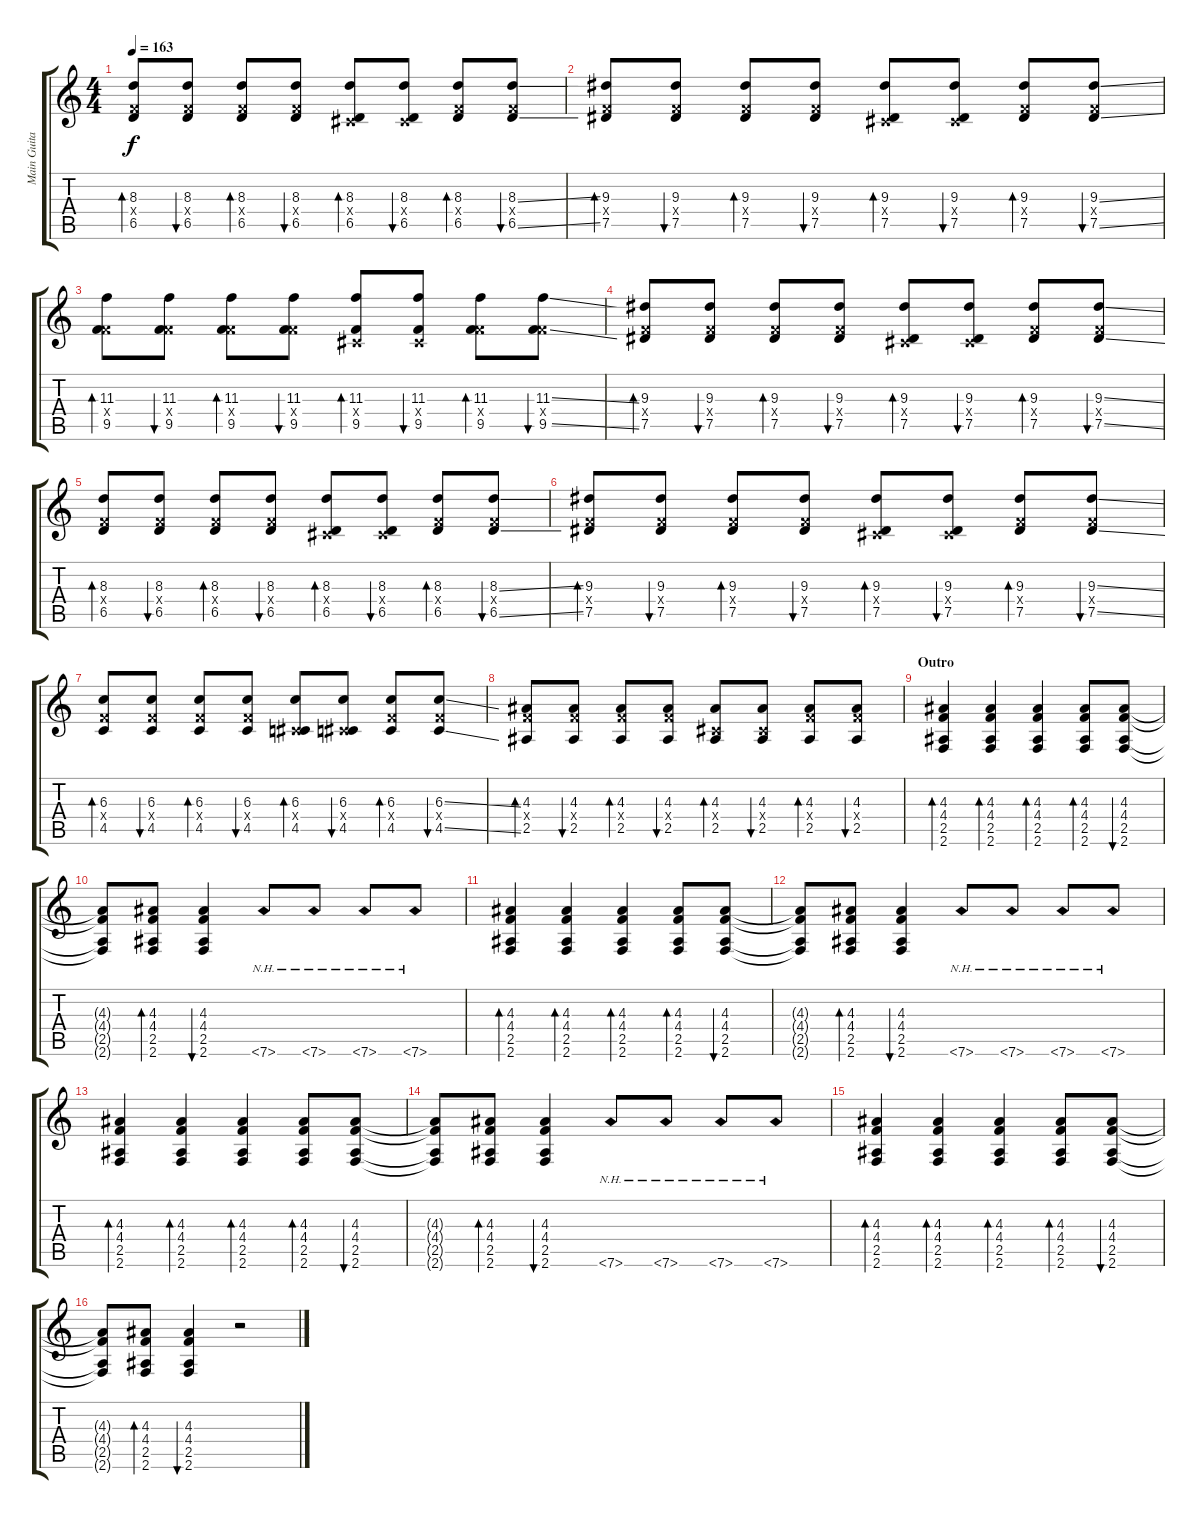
\track ("Main Guitar" "Main Guita") {instrument overdrivenguitar}
\staff {score tabs}
\tuning (Eb4 Bb3 Gb3 Db3 Ab2 Eb2) {hide}
\ts (4 4)
\tempo 163
\clef g2
\ks c
(8.3 4.4{x} 6.5).8{bd 60 dy f} (8.3 4.4{x} 6.5).8{bu 60} (8.3 4.4{x} 6.5).8{bd 60} (8.3 4.4{x} 6.5).8{bu 60} (8.3 0.4{x} 6.5).8{bd 60} (8.3 0.4{x} 6.5).8{bu 60} (8.3 4.4{x} 6.5).8{bd 60} (8.3{ss} 4.4{x} 6.5{ss}).8{bu 60} |
(9.3 4.4{x} 7.5).8{bd 60} (9.3 4.4{x} 7.5).8{bu 60} (9.3 4.4{x} 7.5).8{bd 60} (9.3 4.4{x} 7.5).8{bu 60} (9.3 0.4{x} 7.5).8{bd 60} (9.3 0.4{x} 7.5).8{bu 60} (9.3 4.4{x} 7.5).8{bd 60} (9.3{ss} 4.4{x} 7.5{ss}).8{bu 60} |
(11.3 4.4{x} 9.5).8{bd 60} (11.3 4.4{x} 9.5).8{bu 60} (11.3 4.4{x} 9.5).8{bd 60} (11.3 4.4{x} 9.5).8{bu 60} (11.3 0.4{x} 9.5).8{bd 60} (11.3 0.4{x} 9.5).8{bu 60} (11.3 4.4{x} 9.5).8{bd 60} (11.3{ss} 4.4{x} 9.5{ss}).8{bu 60} |
(9.3 4.4{x} 7.5).8{bd 60} (9.3 4.4{x} 7.5).8{bu 60} (9.3 4.4{x} 7.5).8{bd 60} (9.3 4.4{x} 7.5).8{bu 60} (9.3 0.4{x} 7.5).8{bd 60} (9.3 0.4{x} 7.5).8{bu 60} (9.3 4.4{x} 7.5).8{bd 60} (9.3{ss} 4.4{x} 7.5{ss}).8{bu 60} |
(8.3 4.4{x} 6.5).8{bd 60} (8.3 4.4{x} 6.5).8{bu 60} (8.3 4.4{x} 6.5).8{bd 60} (8.3 4.4{x} 6.5).8{bu 60} (8.3 0.4{x} 6.5).8{bd 60} (8.3 0.4{x} 6.5).8{bu 60} (8.3 4.4{x} 6.5).8{bd 60} (8.3{ss} 4.4{x} 6.5{ss}).8{bu 60} |
(9.3 4.4{x} 7.5).8{bd 60} (9.3 4.4{x} 7.5).8{bu 60} (9.3 4.4{x} 7.5).8{bd 60} (9.3 4.4{x} 7.5).8{bu 60} (9.3 0.4{x} 7.5).8{bd 60} (9.3 0.4{x} 7.5).8{bu 60} (9.3 4.4{x} 7.5).8{bd 60} (9.3{ss} 4.4{x} 7.5{ss}).8{bu 60} |
(6.3 4.4{x} 4.5).8{bd 60} (6.3 4.4{x} 4.5).8{bu 60} (6.3 4.4{x} 4.5).8{bd 60} (6.3 4.4{x} 4.5).8{bu 60} (6.3 0.4{x} 4.5).8{bd 60} (6.3 0.4{x} 4.5).8{bu 60} (6.3 4.4{x} 4.5).8{bd 60} (6.3{ss} 4.4{x} 4.5{ss}).8{bu 60} |
(4.3 4.4{x} 2.5).8{bd 60} (4.3 4.4{x} 2.5).8{bu 60} (4.3 4.4{x} 2.5).8{bd 60} (4.3 4.4{x} 2.5).8{bu 60} (4.3 0.4{x} 2.5).8{bd 60} (4.3 0.4{x} 2.5).8{bu 60} (4.3 4.4{x} 2.5).8{bd 60} (4.3 4.4{x} 2.5).8{bu 60} |
\section ("" "Outro")
(4.3 4.4 2.5 2.6).4{bd 240} (4.3 4.4 2.5 2.6).4{bd 240} (4.3 4.4 2.5 2.6).4{bd 240} (4.3 4.4 2.5 2.6).8{bd 240} (4.3 4.4 2.5 2.6).8{bu 240} |
(4.3{t} 4.4{t} 2.5{t} 2.6{t}).8 (4.3 4.4 2.5 2.6).8{bd 240} (4.3 4.4 2.5 2.6).4{bu 240} 7.6{nh}.8 7.6{nh}.8 7.6{nh}.8 7.6{nh}.8 |
(4.3 4.4 2.5 2.6).4{bd 240} (4.3 4.4 2.5 2.6).4{bd 240} (4.3 4.4 2.5 2.6).4{bd 240} (4.3 4.4 2.5 2.6).8{bd 240} (4.3 4.4 2.5 2.6).8{bu 240} |
(4.3{t} 4.4{t} 2.5{t} 2.6{t}).8 (4.3 4.4 2.5 2.6).8{bd 240} (4.3 4.4 2.5 2.6).4{bu 240} 7.6{nh}.8 7.6{nh}.8 7.6{nh}.8 7.6{nh}.8 |
(4.3 4.4 2.5 2.6).4{bd 240} (4.3 4.4 2.5 2.6).4{bd 240} (4.3 4.4 2.5 2.6).4{bd 240} (4.3 4.4 2.5 2.6).8{bd 240} (4.3 4.4 2.5 2.6).8{bu 240} |
(4.3{t} 4.4{t} 2.5{t} 2.6{t}).8 (4.3 4.4 2.5 2.6).8{bd 240} (4.3 4.4 2.5 2.6).4{bu 240} 7.6{nh}.8 7.6{nh}.8 7.6{nh}.8 7.6{nh}.8 |
(4.3 4.4 2.5 2.6).4{bd 240} (4.3 4.4 2.5 2.6).4{bd 240} (4.3 4.4 2.5 2.6).4{bd 240} (4.3 4.4 2.5 2.6).8{bd 240} (4.3 4.4 2.5 2.6).8{bu 240} |
(4.3{t} 4.4{t} 2.5{t} 2.6{t}).8 (4.3 4.4 2.5 2.6).8{bd 240} (4.3 4.4 2.5 2.6).4{bu 240} r.2
